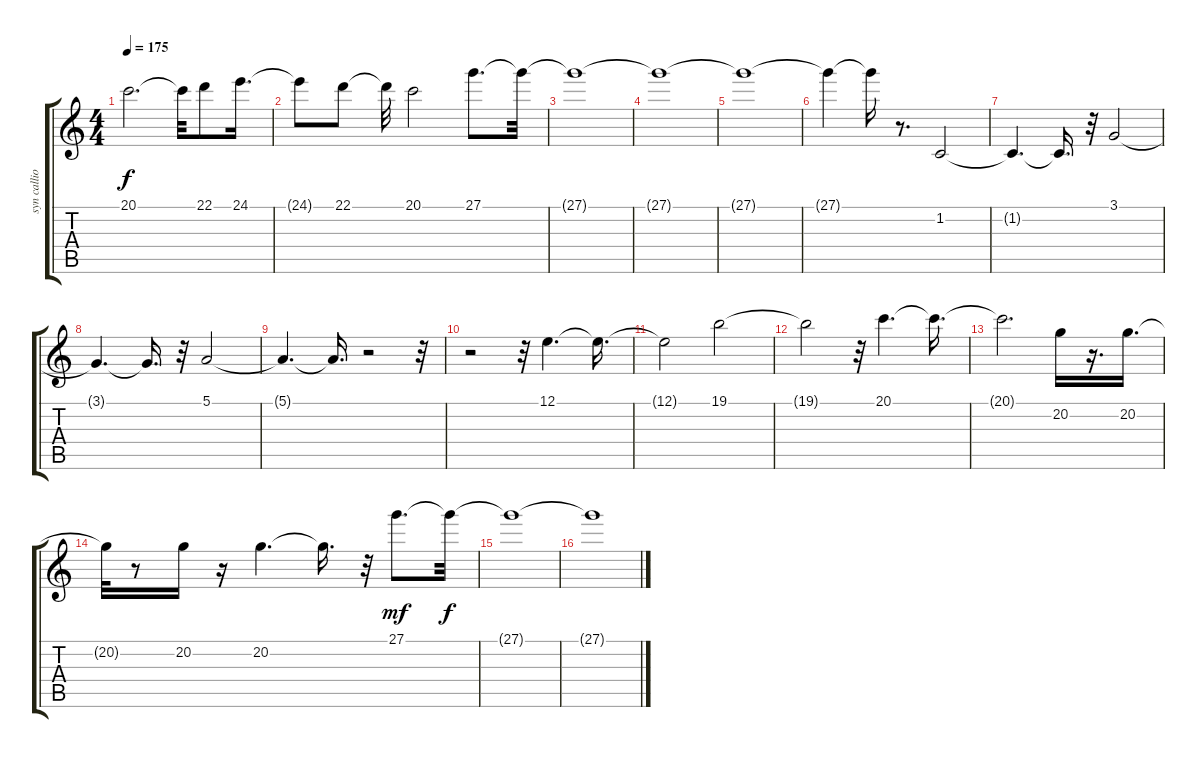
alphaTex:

\track ("syn calliope" "syn callio") {instrument lead3calliope}
\staff {score tabs}
\tuning (E4 B3 G3 D3 A2 E2) {hide}
\ts (4 4)
\tempo 175
\clef g2
\ks c
20.1{t}.2{d dy f} 20.1{t}.32 22.1.8 24.1.16{d} |
24.1{t}.8 22.1.8 22.1{t}.32 20.1.2 27.1.8{d} 27.1{t}.32 |
27.1{t}.1 |
27.1{t}.1 |
27.1{t}.1 |
27.1{t}.4 27.1{t}.16 r.8{d} 1.2.2 |
1.2{t}.4{d} 1.2{t}.16{d} r.32 3.1.2 |
3.1{t}.4{d} 3.1{t}.16{d} r.32 5.1.2 |
5.1{t}.4{d} 5.1{t}.16{d} r.2 r.32 |
r.2 r.32 12.1.4{d} 12.1{t}.16{d} |
12.1{t}.2 19.1.2 |
19.1{t}.2 r.32 20.1.4{d} 20.1{t}.16{d} |
20.1{t}.2{d} 20.2.16 r.16{d} 20.2.16{d} |
20.2{t}.32 r.8 20.2.16 r.16 20.2.4{d} 20.2{t}.16{d} r.32 27.1.8{d dy mf} 27.1{t}.32{dy f} |
27.1{t}.1 |
27.1{t}.1
